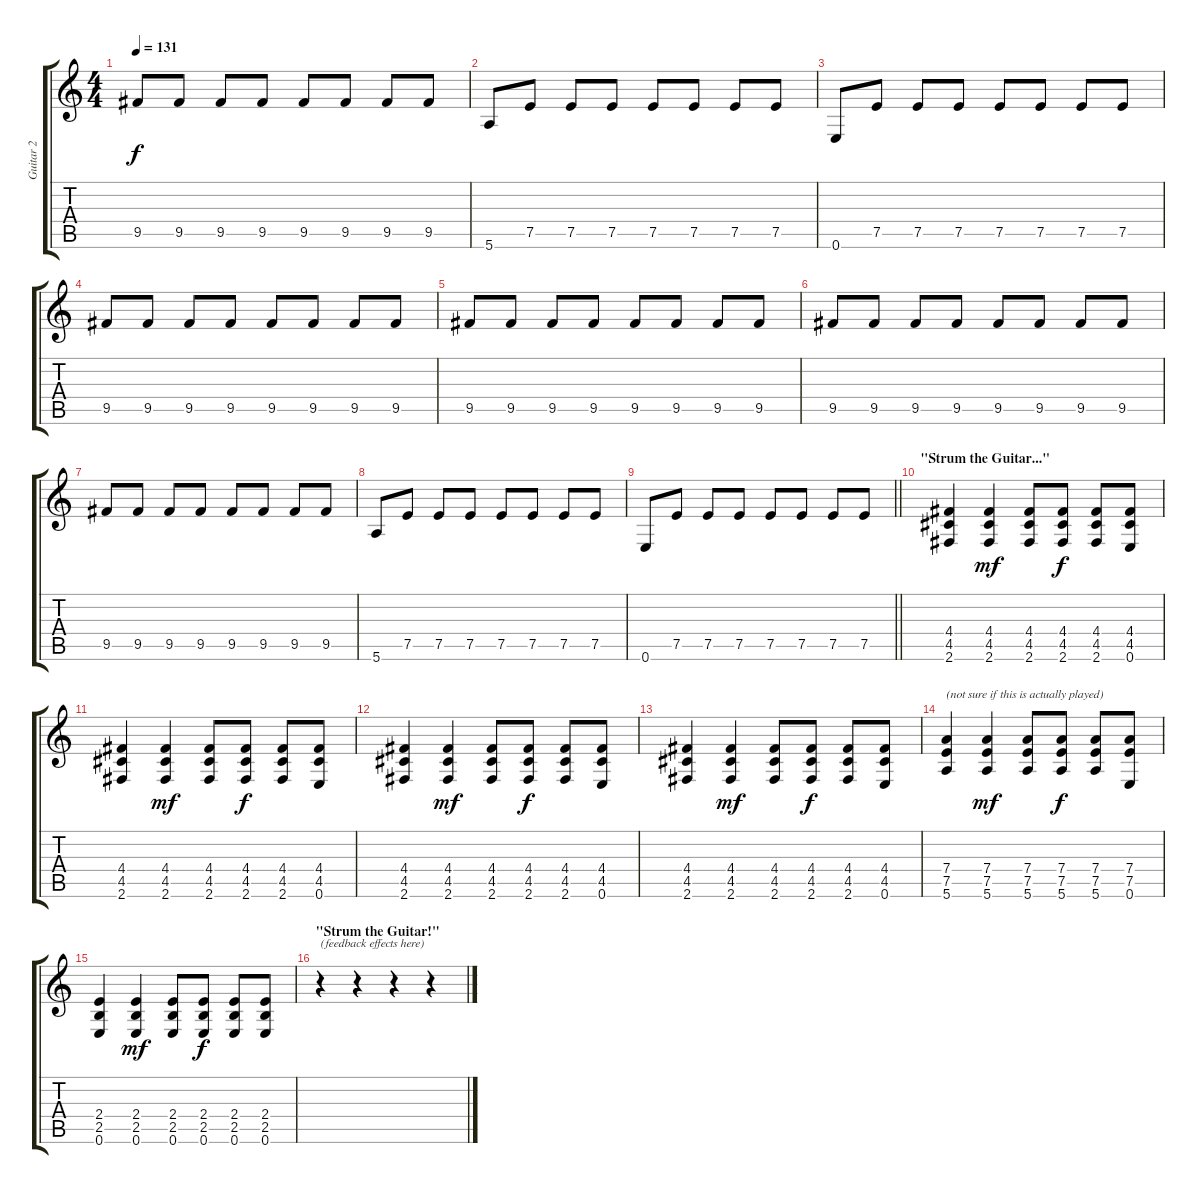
\track ("Guitar 2" "Guitar 2") {instrument electricguitarmuted}
\staff {score tabs}
\tuning (E4 B3 G3 D3 A2 E2) {hide}
\ts (4 4)
\tempo 131
\clef g2
\ks c
9.5.8{dy f} 9.5.8 9.5.8 9.5.8 9.5.8 9.5.8 9.5.8 9.5.8 |
5.6.8 7.5.8 7.5.8 7.5.8 7.5.8 7.5.8 7.5.8 7.5.8 |
0.6.8 7.5.8 7.5.8 7.5.8 7.5.8 7.5.8 7.5.8 7.5.8 |
9.5.8 9.5.8 9.5.8 9.5.8 9.5.8 9.5.8 9.5.8 9.5.8 |
9.5.8 9.5.8 9.5.8 9.5.8 9.5.8 9.5.8 9.5.8 9.5.8 |
9.5.8 9.5.8 9.5.8 9.5.8 9.5.8 9.5.8 9.5.8 9.5.8 |
9.5.8 9.5.8 9.5.8 9.5.8 9.5.8 9.5.8 9.5.8 9.5.8 |
5.6.8 7.5.8 7.5.8 7.5.8 7.5.8 7.5.8 7.5.8 7.5.8 |
\barLineRight lightlight
0.6.8 7.5.8 7.5.8 7.5.8 7.5.8 7.5.8 7.5.8 7.5.8 |
\section ("" "\"Strum the Guitar...\"")
(4.4 4.5 2.6).4{instrument distortionguitar} (4.4 4.5 2.6).4{dy mf} (4.4 4.5 2.6).8 (4.4 4.5 2.6).8{dy f} (4.4 4.5 2.6).8 (4.4 4.5 0.6).8 |
(4.4 4.5 2.6).4{instrument distortionguitar} (4.4 4.5 2.6).4{dy mf} (4.4 4.5 2.6).8 (4.4 4.5 2.6).8{dy f} (4.4 4.5 2.6).8 (4.4 4.5 0.6).8 |
(4.4 4.5 2.6).4{instrument distortionguitar} (4.4 4.5 2.6).4{dy mf} (4.4 4.5 2.6).8 (4.4 4.5 2.6).8{dy f} (4.4 4.5 2.6).8 (4.4 4.5 0.6).8 |
(4.4 4.5 2.6).4{instrument distortionguitar} (4.4 4.5 2.6).4{dy mf} (4.4 4.5 2.6).8 (4.4 4.5 2.6).8{dy f} (4.4 4.5 2.6).8 (4.4 4.5 0.6).8 |
(7.4 7.5 5.6).4{txt "(not sure if this is actually played)" instrument distortionguitar} (7.4 7.5 5.6).4{dy mf} (7.4 7.5 5.6).8 (7.4 7.5 5.6).8{dy f} (7.4 7.5 5.6).8 (7.4 7.5 0.6).8 |
(2.4 2.5 0.6).4{instrument distortionguitar} (2.4 2.5 0.6).4{dy mf} (2.4 2.5 0.6).8 (2.4 2.5 0.6).8{dy f} (2.4 2.5 0.6).8 (2.4 2.5 0.6).8 |
\section ("" "\"Strum the Guitar!\"")
r.4{txt "(feedback effects here)"} r.4 r.4 r.4
